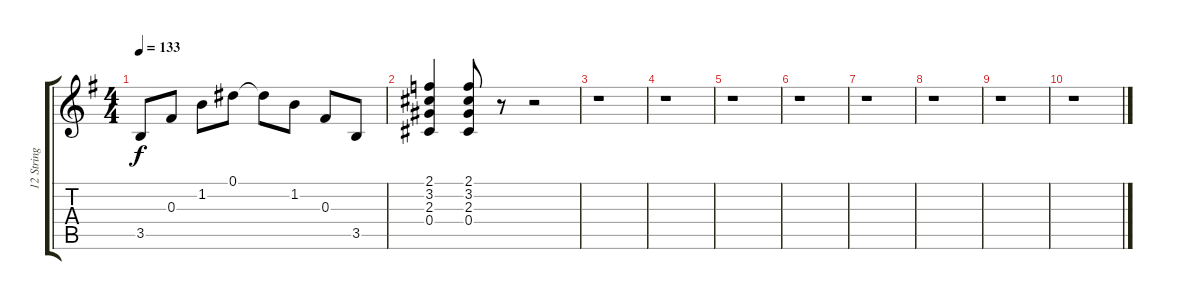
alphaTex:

\track ("12 String Acoustic Guitar 2" "12 String ") {instrument acousticguitarsteel}
\staff {score tabs}
\tuning (Eb4 Bb3 Gb3 Db3 Ab2 Eb2) {hide}
\ts (4 4)
\tempo 133
\clef g2
\ks g
3.5.8{dy f} 0.3.8 1.2.8 0.1.8 0.1{t}.8 1.2.8 0.3.8 3.5.8 |
(2.1 3.2 2.3 0.4).4 (2.1 3.2 2.3 0.4).8 r.8 r.2 |
r.1 |
r.1 |
r.1 |
r.1 |
r.1 |
r.1 |
r.1 |
r.1
